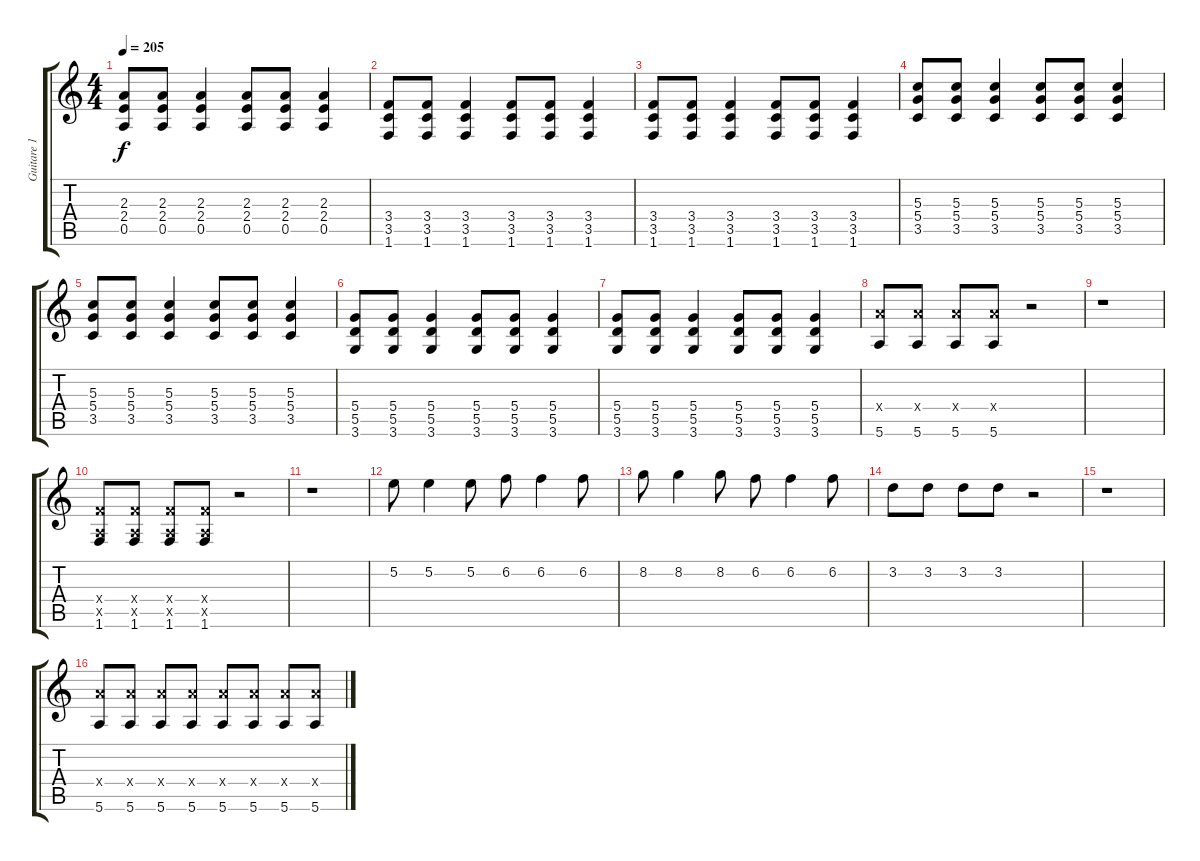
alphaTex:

\track ("Guitare 1" "Guitare 1") {instrument distortionguitar}
\staff {score tabs}
\tuning (E4 B3 G3 D3 A2 E2) {hide}
\ts (4 4)
\tempo 205
\clef g2
\ks c
(2.3 2.4 0.5).8{dy f} (2.3 2.4 0.5).8 (2.3 2.4 0.5).4 (2.3 2.4 0.5).8 (2.3 2.4 0.5).8 (2.3 2.4 0.5).4 |
(3.4 3.5 1.6).8 (3.4 3.5 1.6).8 (3.4 3.5 1.6).4 (3.4 3.5 1.6).8 (3.4 3.5 1.6).8 (3.4 3.5 1.6).4 |
(3.4 3.5 1.6).8 (3.4 3.5 1.6).8 (3.4 3.5 1.6).4 (3.4 3.5 1.6).8 (3.4 3.5 1.6).8 (3.4 3.5 1.6).4 |
(5.3 5.4 3.5).8 (5.3 5.4 3.5).8 (5.3 5.4 3.5).4 (5.3 5.4 3.5).8 (5.3 5.4 3.5).8 (5.3 5.4 3.5).4 |
(5.3 5.4 3.5).8 (5.3 5.4 3.5).8 (5.3 5.4 3.5).4 (5.3 5.4 3.5).8 (5.3 5.4 3.5).8 (5.3 5.4 3.5).4 |
(5.4 5.5 3.6).8 (5.4 5.5 3.6).8 (5.4 5.5 3.6).4 (5.4 5.5 3.6).8 (5.4 5.5 3.6).8 (5.4 5.5 3.6).4 |
(5.4 5.5 3.6).8 (5.4 5.5 3.6).8 (5.4 5.5 3.6).4 (5.4 5.5 3.6).8 (5.4 5.5 3.6).8 (5.4 5.5 3.6).4 |
(7.4{x} 5.6).8 (7.4{x} 5.6).8 (7.4{x} 5.6).8 (7.4{x} 5.6).8 r.2 |
r.1 |
(3.4{x} 0.5{x} 1.6).8 (3.4{x} 0.5{x} 1.6).8 (3.4{x} 0.5{x} 1.6).8 (3.4{x} 0.5{x} 1.6).8 r.2 |
r.1 |
5.2.8 5.2.4 5.2.8 6.2.8 6.2.4 6.2.8 |
8.2.8 8.2.4 8.2.8 6.2.8 6.2.4 6.2.8 |
3.2.8 3.2.8 3.2.8 3.2.8 r.2 |
r.1 |
(7.4{x} 5.6).8 (7.4{x} 5.6).8 (7.4{x} 5.6).8 (7.4{x} 5.6).8 (7.4{x} 5.6).8 (7.4{x} 5.6).8 (7.4{x} 5.6).8 (7.4{x} 5.6).8
